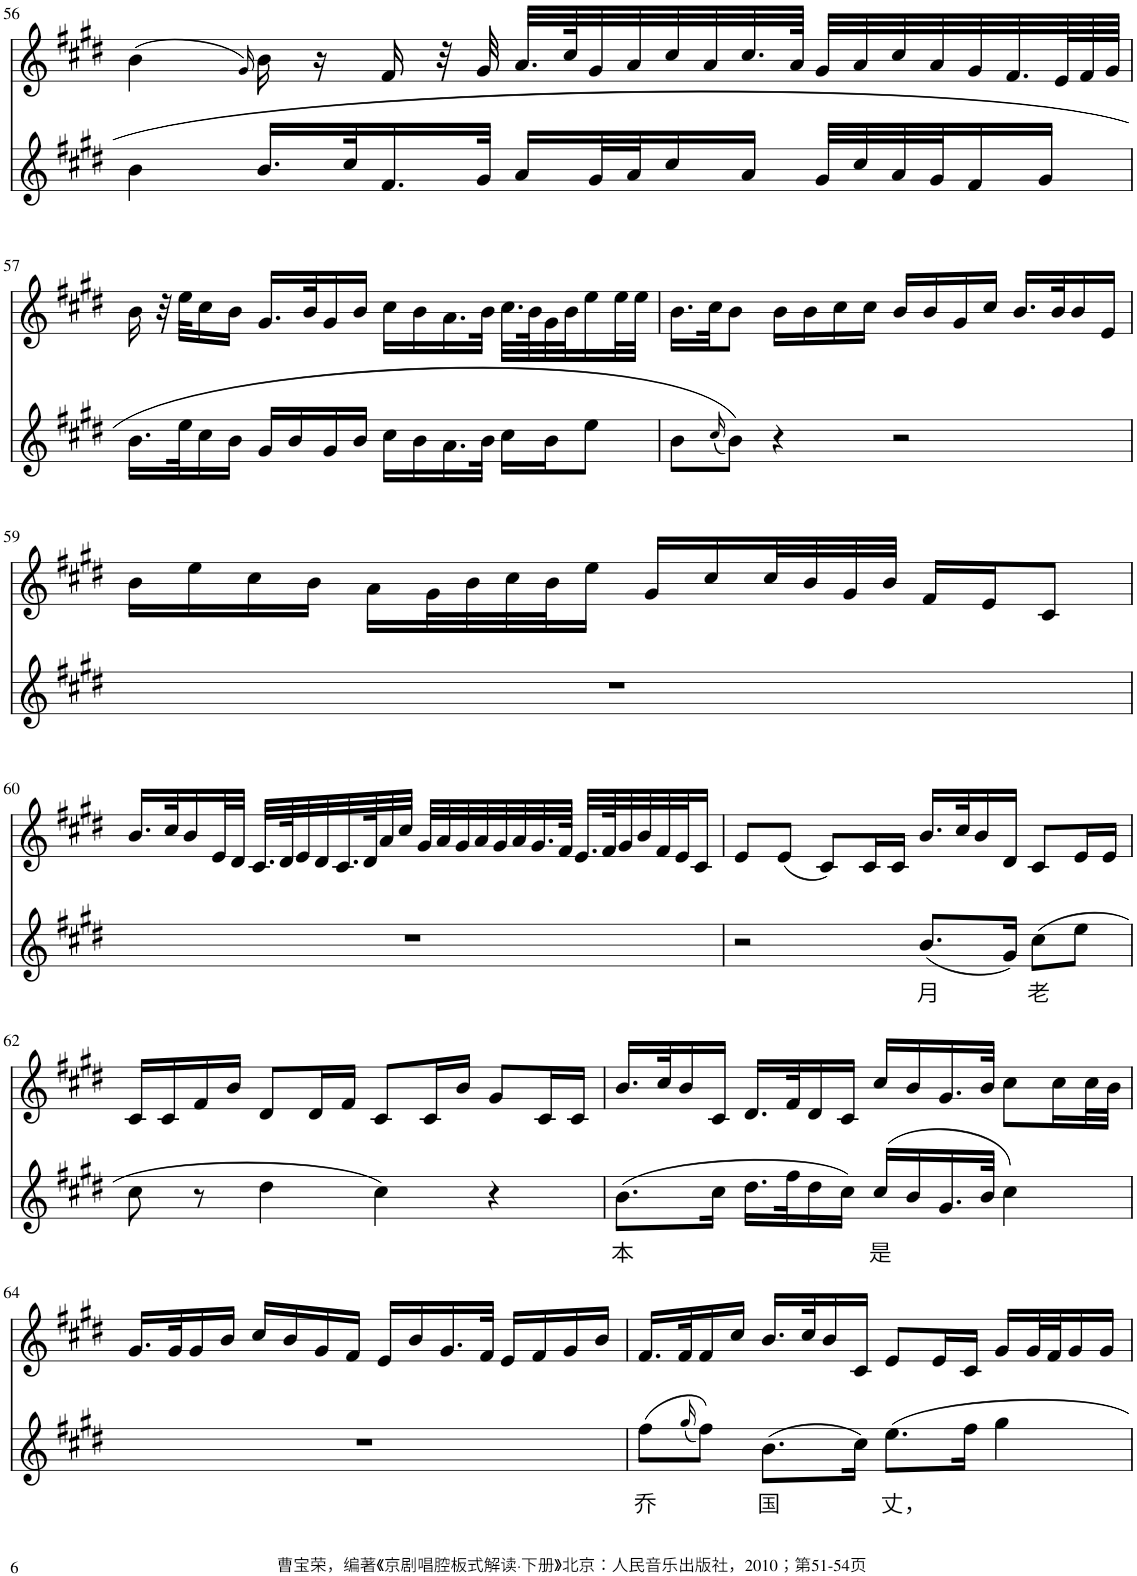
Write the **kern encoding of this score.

**kern	**text	**kern
*part2	*part2	*part1
*staff2	*staff2	*staff1
*I"Piano	*	*I"Piano
*I'Pno	*	*I'Pno
!!LO:PB:g=z
*clefG2	*	*clefG2
*k[f#c#g#d#]	*	*k[f#c#g#d#]
*M4/4	*	*M4/4
=56	=56	=56
4b\	.	(4b\
.	.	16qg#/)
16.b/LL	.	16b\
.	.	16r
32cc#/K	.	.
16.f#/	.	16f#/
.	.	32r
32g#/JJk	.	32g#/
16a/LL	.	32.a/LLL
.	.	64cc#/K
32g#/L	.	32g#/
32a/J	.	32a/
16cc#/	.	32cc#/
.	.	32a/
16a/JJ	.	32.cc#/
.	.	64a/JJJk
32g#/LLL	.	32g#/LLL
32cc#/	.	32a/
32a/	.	32cc#/
32g#/J	.	32a/
16f#/	.	32g#/
.	.	32.f#/
16g#/JJ	.	.
.	.	64e/L
.	.	64f#/
.	.	64g#/JJJJ
!!LO:LB:g=z
=57	=57	=57
16.b\LL	.	16b\
.	.	32r
32ee\K	.	32ee\KLL
16cc#\	.	16cc#\
16b\JJ	.	16b\JJ
16g#/LL	.	16.g#/LL
16b/	.	.
.	.	32b/K
16g#/	.	16g#/
16b/JJ	.	16b/JJ
16cc#\LL	.	16cc#\LL
16b\	.	16b\
16.a\	.	16.a\
32b\JJk	.	32b\JJk
16cc#\LL	.	32.cc#\LLL
.	.	64b\K
16b\J	.	32g#\
.	.	32b\J
8ee\J	.	16ee\
.	.	32ee\L
.	.	32ee\JJJ
=58	=58	=58
8b\L	.	16.b\LL
.	.	32cc#\JK
(16qcc#/	.	.
8b\J)	.	8b\J
4r	.	16b\LL
.	.	16b\
.	.	16cc#\
.	.	16cc#\JJ
2r	.	16b/LL
.	.	16b/
.	.	16g#/
.	.	16cc#/JJ
.	.	16.b/LL
.	.	32b/K
.	.	16b/
.	.	16e/JJ
!!LO:LB:g=z
=59	=59	=59
1r	.	16b\LL
.	.	16ee\
.	.	16cc#\
.	.	16b\JJ
.	.	16a\LL
.	.	32g#\L
.	.	32b\
.	.	32cc#\
.	.	32b\J
.	.	16ee\JJ
.	.	16g#/LL
.	.	16cc#/
.	.	32cc#/L
.	.	32b/
.	.	32g#/
.	.	32b/JJJ
.	.	16f#/LL
.	.	16e/J
.	.	8c#/J
!!LO:LB:g=z
=60	=60	=60
1r	.	16.b/LL
.	.	32cc#/K
.	.	16b/
.	.	32e/L
.	.	32d#/JJJ
.	.	32.c#/LLL
.	.	64d#/K
.	.	32e/
.	.	32d#/
.	.	32.c#/
.	.	64d#/K
.	.	32a/
.	.	32cc#/JJJ
.	.	32g#/LLL
.	.	32a/
.	.	32g#/
.	.	32a/
.	.	32g#/
.	.	32a/
.	.	32.g#/
.	.	64f#/JJJk
.	.	32.e/LLL
.	.	64f#/K
.	.	32g#/
.	.	32b/
.	.	32f#/
.	.	32e/J
.	.	16c#/JJ
=61	=61	=61
2r	.	8e/L
.	.	(8e/J
.	.	8c#/L)
.	.	16c#/L
.	.	16c#/JJ
!	!LO:LY:b	!
(8.b/L	月	16.b/LL
.	.	32cc#/K
.	.	16b/
16g#/Jk)	.	16d#/JJ
!	!LO:LY:b	!
(8cc#\L	老	8c#/L
8ee\J	.	16e/L
.	.	16e/JJ
!!LO:LB:g=z
=62	=62	=62
8cc#\	.	16c#/LL
.	.	16c#/
8r	.	16f#/
.	.	16b/JJ
4dd#\	.	8d#/L
.	.	16d#/L
.	.	16f#/JJ
4cc#\)	.	8c#/L
.	.	16c#/L
.	.	16b/JJ
4r	.	8g#/L
.	.	16c#/L
.	.	16c#/JJ
=63	=63	=63
!	!LO:LY:b	!
(8.b\L	本	16.b/LL
.	.	32cc#/K
.	.	16b/
16cc#\Jk	.	16c#/JJ
16.dd#\LL	.	16.d#/LL
32ff#\K	.	32f#/K
16dd#\	.	16d#/
16cc#\JJ)	.	16c#/JJ
!	!LO:LY:b	!
(16cc#/LL	是	16cc#/LL
16b/	.	16b/
16.g#/	.	16.g#/
32b/JJk	.	32b/JJk
4cc#\)	.	8cc#\L
.	.	16cc#\L
.	.	32cc#\L
.	.	32b\JJJ
!!LO:LB:g=z
=64	=64	=64
1r	.	16.g#/LL
.	.	32g#/K
.	.	16g#/
.	.	16b/JJ
.	.	16cc#/LL
.	.	16b/
.	.	16g#/
.	.	16f#/JJ
.	.	16e/LL
.	.	16b/
.	.	16.g#/
.	.	32f#/JJk
.	.	16e/LL
.	.	16f#/
.	.	16g#/
.	.	16b/JJ
=65	=65	=65
!	!LO:LY:b	!
(8ff#\L	乔	16.f#/LL
.	.	32f#/K
(16qgg#/	.	.
8ff#\J))	.	16f#/
.	.	16cc#/JJ
!	!LO:LY:b	!
(8.b\L	国	16.b/LL
.	.	32cc#/K
.	.	16b/
16cc#\Jk)	.	16c#/JJ
!	!LO:LY:b	!
8.ee\L	丈，	8e/L
.	.	16e/L
16ff#\Jk	.	16c#/JJ
4gg#\	.	16g#/LL
.	.	32g#/L
.	.	32f#/J
.	.	16g#/
.	.	16g#/JJ
=	=	=
*-	*-	*-
